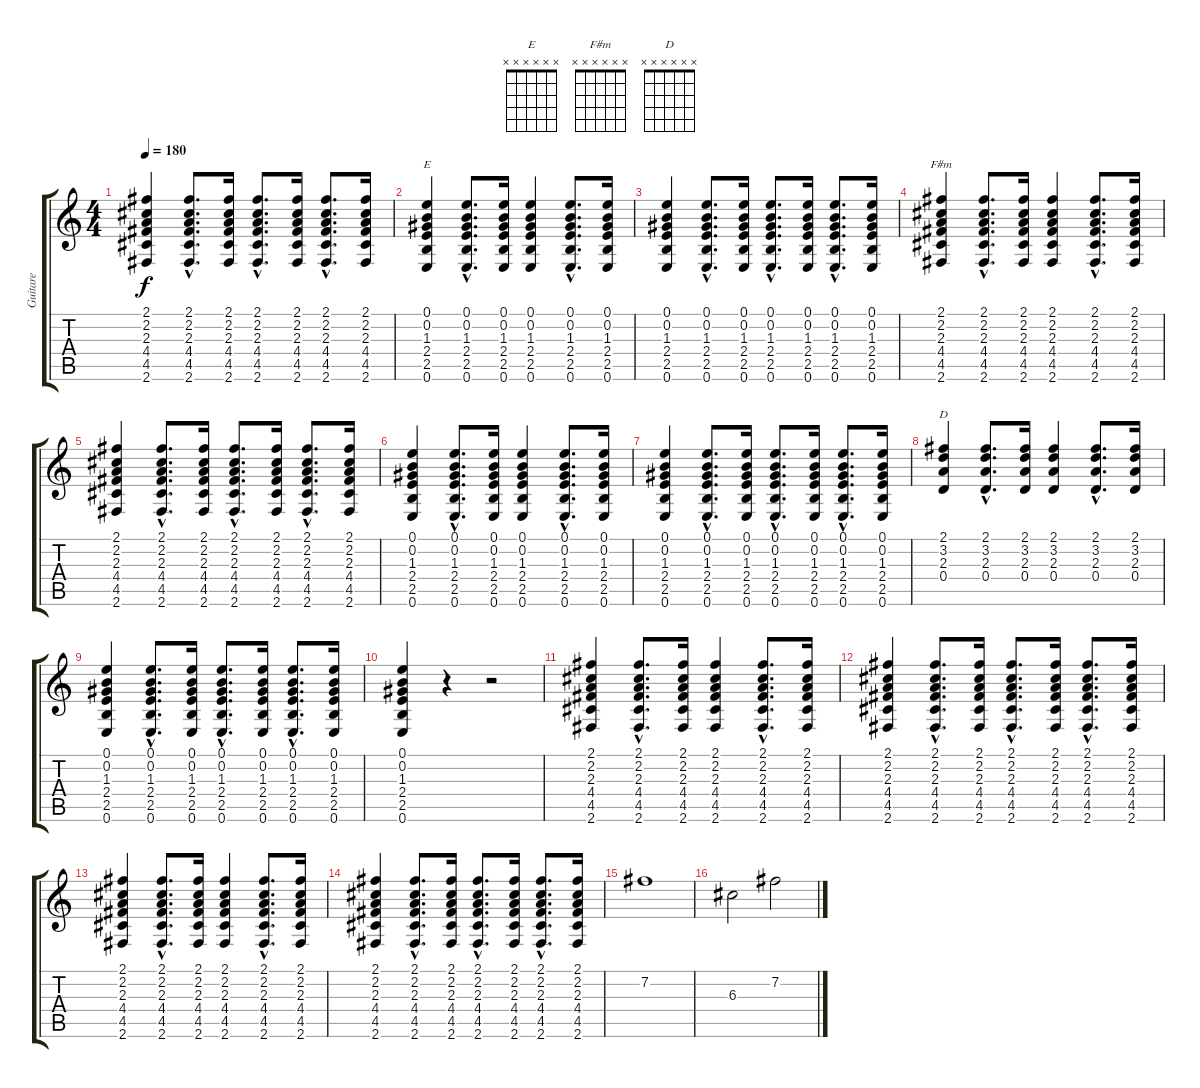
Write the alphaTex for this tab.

\track ("Guitare" "Guitare") {instrument acousticguitarsteel}
\staff {score tabs}
\tuning (E4 B3 G3 D3 A2 E2) {hide}
\chord ("E" x x x x x x) {firstfret 0}
\chord ("F#m" x x x x x x) {firstfret 0}
\chord ("D" x x x x x x) {firstfret 0}
\ts (4 4)
\tempo 180
\clef g2
\ks c
(2.1 2.2 2.3 4.4 4.5 2.6).4{dy f} (2.1{hac} 2.2{hac} 2.3{hac} 4.4{hac} 4.5{hac} 2.6{hac}).8{d} (2.1 2.2 2.3 4.4 4.5 2.6).16 (2.1{hac} 2.2{hac} 2.3{hac} 4.4{hac} 4.5{hac} 2.6{hac}).8{d} (2.1 2.2 2.3 4.4 4.5 2.6).16 (2.1{hac} 2.2{hac} 2.3{hac} 4.4{hac} 4.5{hac} 2.6{hac}).8{d} (2.1 2.2 2.3 4.4 4.5 2.6).16 |
(0.1 0.2 1.3 2.4 2.5 0.6).4{ch "E"} (0.1{hac} 0.2{hac} 1.3{hac} 2.4{hac} 2.5{hac} 0.6{hac}).8{d} (0.1 0.2 1.3 2.4 2.5 0.6).16 (0.1 0.2 1.3 2.4 2.5 0.6).4 (0.1{hac} 0.2{hac} 1.3{hac} 2.4{hac} 2.5{hac} 0.6{hac}).8{d} (0.1 0.2 1.3 2.4 2.5 0.6).16 |
(0.1 0.2 1.3 2.4 2.5 0.6).4 (0.1{hac} 0.2{hac} 1.3{hac} 2.4{hac} 2.5{hac} 0.6{hac}).8{d} (0.1 0.2 1.3 2.4 2.5 0.6).16 (0.1{hac} 0.2{hac} 1.3{hac} 2.4{hac} 2.5{hac} 0.6{hac}).8{d} (0.1 0.2 1.3 2.4 2.5 0.6).16 (0.1{hac} 0.2{hac} 1.3{hac} 2.4{hac} 2.5{hac} 0.6{hac}).8{d} (0.1 0.2 1.3 2.4 2.5 0.6).16 |
(2.1 2.2 2.3 4.4 4.5 2.6).4{ch "F#m"} (2.1{hac} 2.2{hac} 2.3{hac} 4.4{hac} 4.5{hac} 2.6{hac}).8{d} (2.1 2.2 2.3 4.4 4.5 2.6).16 (2.1 2.2 2.3 4.4 4.5 2.6).4 (2.1{hac} 2.2{hac} 2.3{hac} 4.4{hac} 4.5{hac} 2.6{hac}).8{d} (2.1 2.2 2.3 4.4 4.5 2.6).16 |
(2.1 2.2 2.3 4.4 4.5 2.6).4 (2.1{hac} 2.2{hac} 2.3{hac} 4.4{hac} 4.5{hac} 2.6{hac}).8{d} (2.1 2.2 2.3 4.4 4.5 2.6).16 (2.1{hac} 2.2{hac} 2.3{hac} 4.4{hac} 4.5{hac} 2.6{hac}).8{d} (2.1 2.2 2.3 4.4 4.5 2.6).16 (2.1{hac} 2.2{hac} 2.3{hac} 4.4{hac} 4.5{hac} 2.6{hac}).8{d} (2.1 2.2 2.3 4.4 4.5 2.6).16 |
(0.1 0.2 1.3 2.4 2.5 0.6).4 (0.1{hac} 0.2{hac} 1.3{hac} 2.4{hac} 2.5{hac} 0.6{hac}).8{d} (0.1 0.2 1.3 2.4 2.5 0.6).16 (0.1 0.2 1.3 2.4 2.5 0.6).4 (0.1{hac} 0.2{hac} 1.3{hac} 2.4{hac} 2.5{hac} 0.6{hac}).8{d} (0.1 0.2 1.3 2.4 2.5 0.6).16 |
(0.1 0.2 1.3 2.4 2.5 0.6).4 (0.1{hac} 0.2{hac} 1.3{hac} 2.4{hac} 2.5{hac} 0.6{hac}).8{d} (0.1 0.2 1.3 2.4 2.5 0.6).16 (0.1{hac} 0.2{hac} 1.3{hac} 2.4{hac} 2.5{hac} 0.6{hac}).8{d} (0.1 0.2 1.3 2.4 2.5 0.6).16 (0.1{hac} 0.2{hac} 1.3{hac} 2.4{hac} 2.5{hac} 0.6{hac}).8{d} (0.1 0.2 1.3 2.4 2.5 0.6).16 |
(2.1 3.2 2.3 0.4).4{ch "D"} (2.1{hac} 3.2{hac} 2.3{hac} 0.4{hac}).8{d} (2.1 3.2 2.3 0.4).16 (2.1 3.2 2.3 0.4).4 (2.1{hac} 3.2{hac} 2.3{hac} 0.4{hac}).8{d} (2.1 3.2 2.3 0.4).16 |
(0.1 0.2 1.3 2.4 2.5 0.6).4 (0.1{hac} 0.2{hac} 1.3{hac} 2.4{hac} 2.5{hac} 0.6{hac}).8{d} (0.1 0.2 1.3 2.4 2.5 0.6).16 (0.1{hac} 0.2{hac} 1.3{hac} 2.4{hac} 2.5{hac} 0.6{hac}).8{d} (0.1 0.2 1.3 2.4 2.5 0.6).16 (0.1{hac} 0.2{hac} 1.3{hac} 2.4{hac} 2.5{hac} 0.6{hac}).8{d} (0.1 0.2 1.3 2.4 2.5 0.6).16 |
(0.1 0.2 1.3 2.4 2.5 0.6).4 r.4 r.2 |
(2.1 2.2 2.3 4.4 4.5 2.6).4 (2.1{hac} 2.2{hac} 2.3{hac} 4.4{hac} 4.5{hac} 2.6{hac}).8{d} (2.1 2.2 2.3 4.4 4.5 2.6).16 (2.1 2.2 2.3 4.4 4.5 2.6).4 (2.1{hac} 2.2{hac} 2.3{hac} 4.4{hac} 4.5{hac} 2.6{hac}).8{d} (2.1 2.2 2.3 4.4 4.5 2.6).16 |
(2.1 2.2 2.3 4.4 4.5 2.6).4 (2.1{hac} 2.2{hac} 2.3{hac} 4.4{hac} 4.5{hac} 2.6{hac}).8{d} (2.1 2.2 2.3 4.4 4.5 2.6).16 (2.1{hac} 2.2{hac} 2.3{hac} 4.4{hac} 4.5{hac} 2.6{hac}).8{d} (2.1 2.2 2.3 4.4 4.5 2.6).16 (2.1{hac} 2.2{hac} 2.3{hac} 4.4{hac} 4.5{hac} 2.6{hac}).8{d} (2.1 2.2 2.3 4.4 4.5 2.6).16 |
(2.1 2.2 2.3 4.4 4.5 2.6).4 (2.1{hac} 2.2{hac} 2.3{hac} 4.4{hac} 4.5{hac} 2.6{hac}).8{d} (2.1 2.2 2.3 4.4 4.5 2.6).16 (2.1 2.2 2.3 4.4 4.5 2.6).4 (2.1{hac} 2.2{hac} 2.3{hac} 4.4{hac} 4.5{hac} 2.6{hac}).8{d} (2.1 2.2 2.3 4.4 4.5 2.6).16 |
(2.1 2.2 2.3 4.4 4.5 2.6).4 (2.1{hac} 2.2{hac} 2.3{hac} 4.4{hac} 4.5{hac} 2.6{hac}).8{d} (2.1 2.2 2.3 4.4 4.5 2.6).16 (2.1{hac} 2.2{hac} 2.3{hac} 4.4{hac} 4.5{hac} 2.6{hac}).8{d} (2.1 2.2 2.3 4.4 4.5 2.6).16 (2.1{hac} 2.2{hac} 2.3{hac} 4.4{hac} 4.5{hac} 2.6{hac}).8{d} (2.1 2.2 2.3 4.4 4.5 2.6).16 |
7.2.1 |
6.3.2 7.2.2
